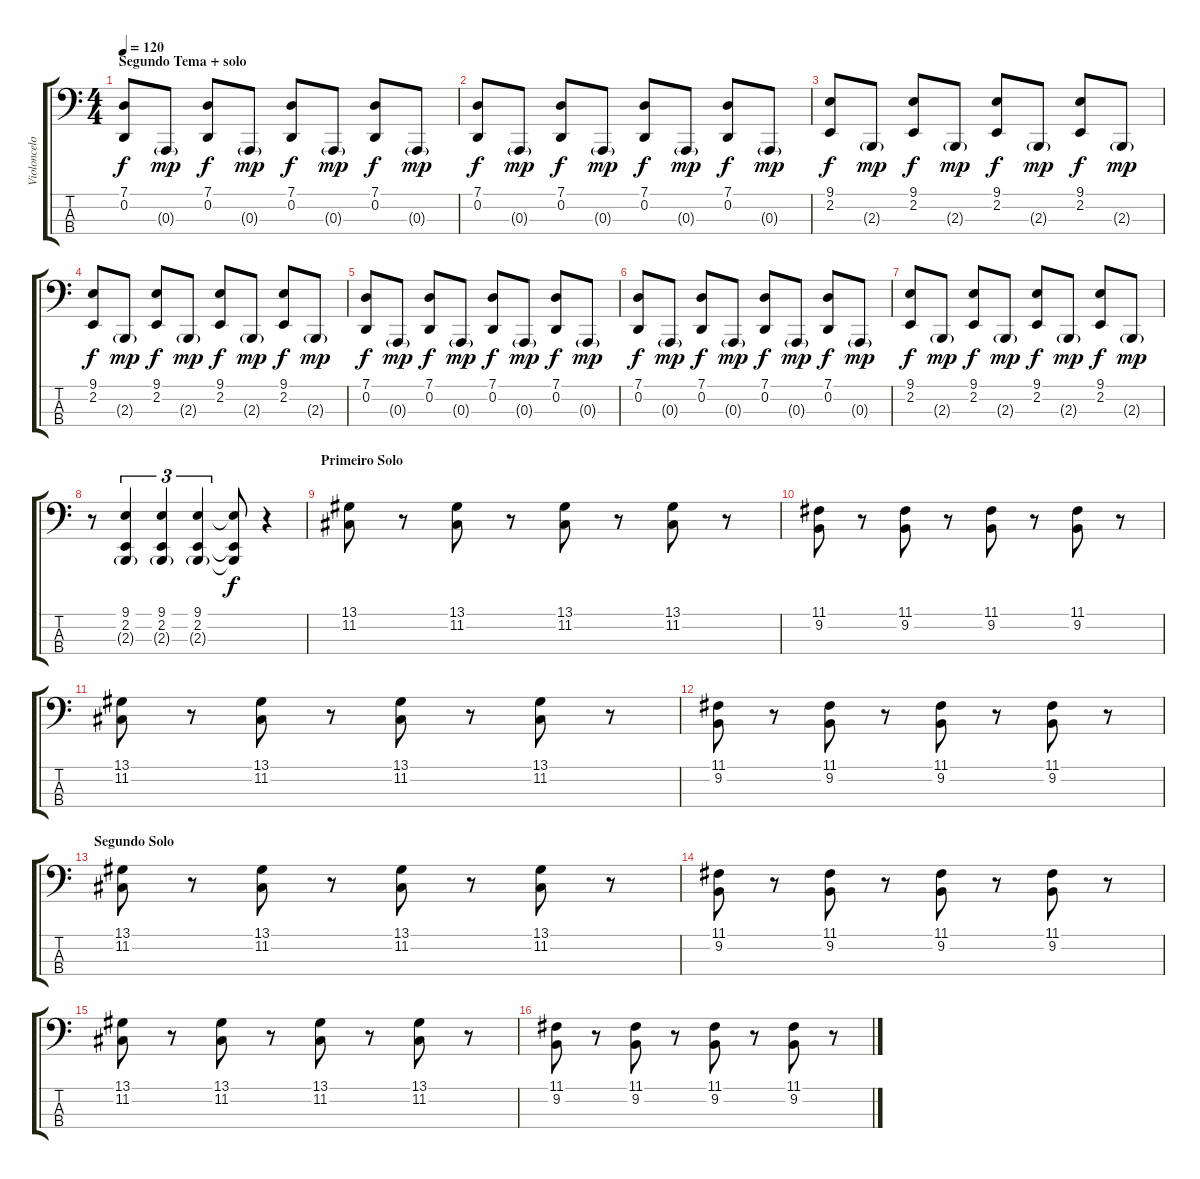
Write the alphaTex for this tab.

\track ("Violoncelo" "Violoncelo") {instrument stringensemble1}
\staff {score tabs}
\tuning (G2 D2 A1 E1) {hide}
\ts (4 4)
\section ("" "Segundo Tema + solo")
\tempo 120
\clef f4
\ks c
(7.1 0.2).8{dy f} 0.3{g}.8{dy mp} (7.1 0.2).8{dy f} 0.3{g}.8{dy mp} (7.1 0.2).8{dy f} 0.3{g}.8{dy mp} (7.1 0.2).8{dy f} 0.3{g}.8{dy mp} |
(7.1 0.2).8{dy f} 0.3{g}.8{dy mp} (7.1 0.2).8{dy f} 0.3{g}.8{dy mp} (7.1 0.2).8{dy f} 0.3{g}.8{dy mp} (7.1 0.2).8{dy f} 0.3{g}.8{dy mp} |
(9.1 2.2).8{dy f} 2.3{g}.8{dy mp} (9.1 2.2).8{dy f} 2.3{g}.8{dy mp} (9.1 2.2).8{dy f} 2.3{g}.8{dy mp} (9.1 2.2).8{dy f} 2.3{g}.8{dy mp} |
(9.1 2.2).8{dy f} 2.3{g}.8{dy mp} (9.1 2.2).8{dy f} 2.3{g}.8{dy mp} (9.1 2.2).8{dy f} 2.3{g}.8{dy mp} (9.1 2.2).8{dy f} 2.3{g}.8{dy mp} |
(7.1 0.2).8{dy f} 0.3{g}.8{dy mp} (7.1 0.2).8{dy f} 0.3{g}.8{dy mp} (7.1 0.2).8{dy f} 0.3{g}.8{dy mp} (7.1 0.2).8{dy f} 0.3{g}.8{dy mp} |
(7.1 0.2).8{dy f} 0.3{g}.8{dy mp} (7.1 0.2).8{dy f} 0.3{g}.8{dy mp} (7.1 0.2).8{dy f} 0.3{g}.8{dy mp} (7.1 0.2).8{dy f} 0.3{g}.8{dy mp} |
(9.1 2.2).8{dy f} 2.3{g}.8{dy mp} (9.1 2.2).8{dy f} 2.3{g}.8{dy mp} (9.1 2.2).8{dy f} 2.3{g}.8{dy mp} (9.1 2.2).8{dy f} 2.3{g}.8{dy mp} |
r.8 (9.1 2.2 2.3{g}).4{tu (3 2)} (9.1 2.2 2.3{g}).4{tu (3 2)} (9.1 2.2 2.3{g}).4{tu (3 2)} (9.1{t} 2.2{t} 2.3{t}).8{dy f} r.4 |
\section ("" "Primeiro Solo")
(13.1 11.2).8 r.8 (13.1 11.2).8 r.8 (13.1 11.2).8 r.8 (13.1 11.2).8 r.8 |
(11.1 9.2).8 r.8 (11.1 9.2).8 r.8 (11.1 9.2).8 r.8 (11.1 9.2).8 r.8 |
(13.1 11.2).8 r.8 (13.1 11.2).8 r.8 (13.1 11.2).8 r.8 (13.1 11.2).8 r.8 |
(11.1 9.2).8 r.8 (11.1 9.2).8 r.8 (11.1 9.2).8 r.8 (11.1 9.2).8 r.8 |
\section ("" "Segundo Solo")
(13.1 11.2).8 r.8 (13.1 11.2).8 r.8 (13.1 11.2).8 r.8 (13.1 11.2).8 r.8 |
(11.1 9.2).8 r.8 (11.1 9.2).8 r.8 (11.1 9.2).8 r.8 (11.1 9.2).8 r.8 |
(13.1 11.2).8 r.8 (13.1 11.2).8 r.8 (13.1 11.2).8 r.8 (13.1 11.2).8 r.8 |
(11.1 9.2).8 r.8 (11.1 9.2).8 r.8 (11.1 9.2).8 r.8 (11.1 9.2).8 r.8
